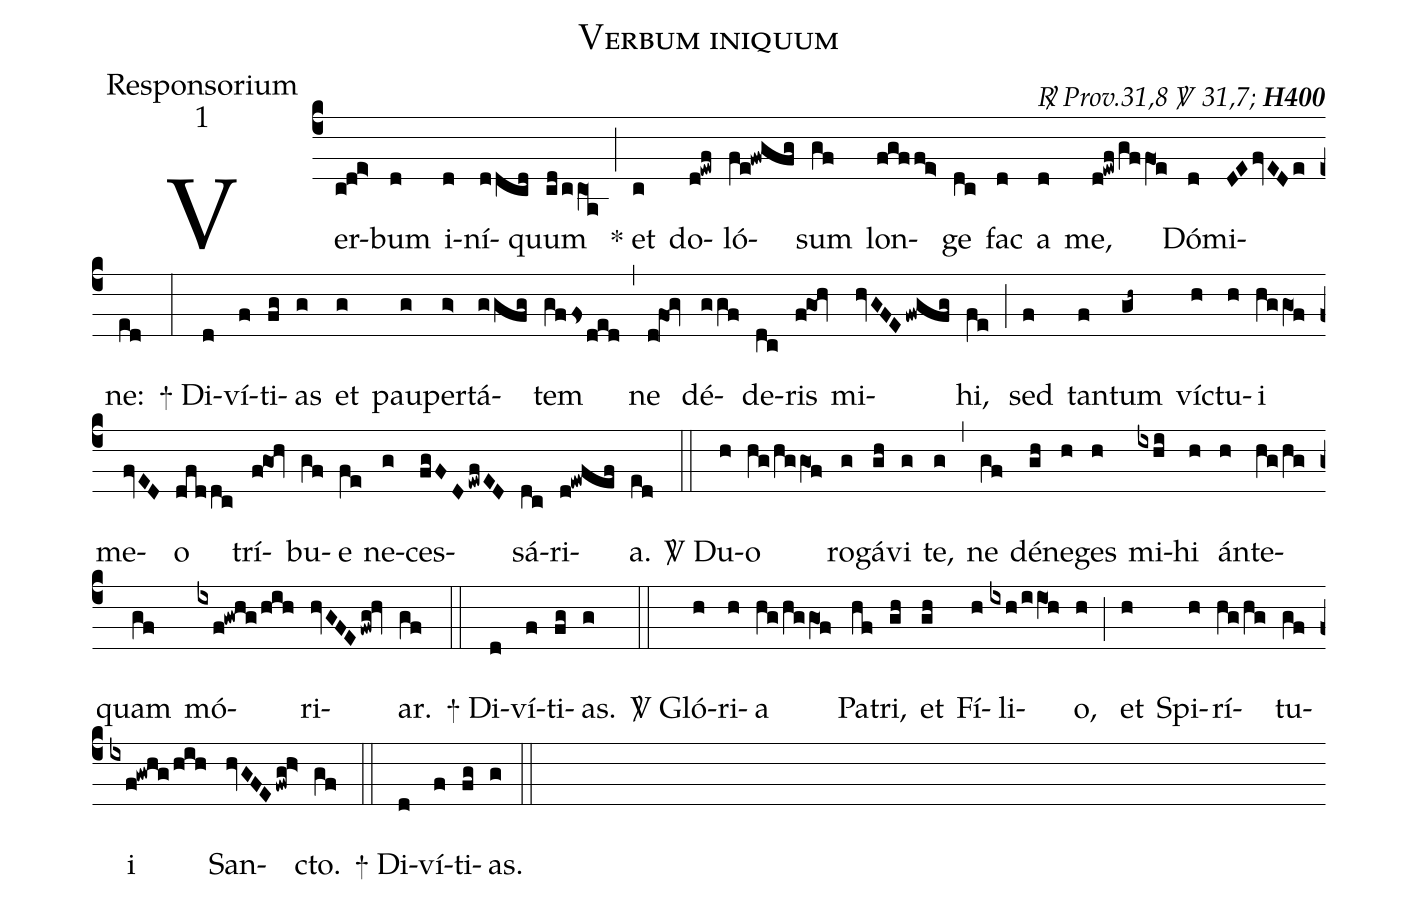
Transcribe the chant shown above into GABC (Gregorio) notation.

name:Verbum iniquum;
office-part:Responsorium;
mode:1;
commentary:{\itshape\mdseries \Rbar\  Prov.31,8 \Vbar\ 31,7;\/} {\bfseries H400};
%%
(c4) Ver(c!d!e>)bum(d) i(d)ní(ddcd)quum(cd/ccO1a) (;)
<sp>*</sp> et(c) do(d!ewf)ló(fe!fwgfg)sum(gf) lon(fgff!e>)ge(dc) fac(d) a(d) me,(d!ewf/gffO1e) Dó(d)mi(DEfvEDe)ne:(ed) (:)
<sp>+</sp> Di(d)ví(f)ti(fg)as(g) et(g) pau(g)per(g>)tá(ggfg)tem(gffsded) (,)
ne(d!fO1!gv) dé(ggf)de(dc)ris(f!go1!hv) mi(hvGFEfwgfg)hi,(fe) (;)
sed(f) tan(f)tum(gh~) ví(h)ctu(h)i(hggO1f) me(fvED)o(dfddc) trí(f!go1!hv)bu(gf)e(fe) ne(g)ces(fgFDewfED)sá(dc)ri(d!ewfef)a.(ed) (::)
<sp>V/</sp> Du(h)o(hg/hggO1f) ro(g)gá(gh)vi(g) te,(g) (,)
ne(gf) dé(gh)ne(h)ges(h) mi(ixhi)hi(h) án(h)te(hg/hg)quam(gf) mó(ixf!gwhg/hih)ri(hvGFEfwg!hv)ar.(gf) (::)
<sp>+</sp> Di(d)ví(f)ti(fg)as.(g) (::)
<sp>V/</sp> Gló(h)ri(h)a(hg/hggO1f) Pa(hf)tri,(gh) et(gh) Fí(h)li(ixh/iiO1!h)o,(h) (;)
et(h) Spi(h)rí(hg/hg)tu(gf)i(ixf!gwhg/hih) San(hvGFEfwg!h>)cto.(gf) (::)
<sp>+</sp> Di(d)ví(f)ti(fg)as.(g) (::)
